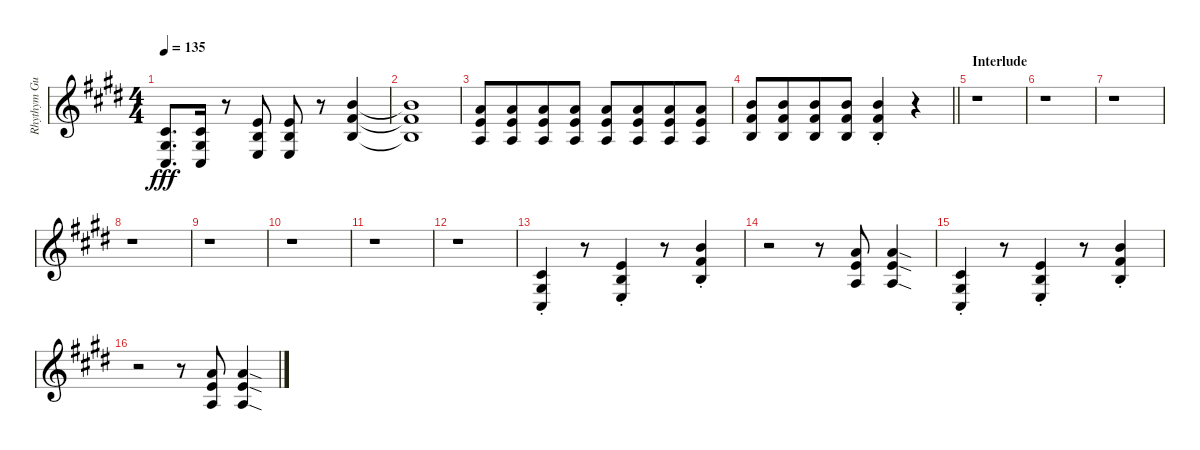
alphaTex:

\track ("Rhythym Guitar (L)" "Rhythym Gu") {instrument distortionguitar}
\staff {score}
\tuning (Eb4 Bb3 Gb3 Db3 Ab2 Db2) {hide}
\ts (4 4)
\tempo 135
\clef g2
\ks c#minor
(0.4 0.5 0.6).8{d dy fff} (0.4 0.5 0.6).16 r.8 (3.4 3.5 3.6).8 (3.4 3.5 3.6).8 r.8 (5.3 5.4 3.5).4 |
(5.3{t} 5.4{t} 3.5{t}).1 |
(3.3 3.4 1.5).8 (3.3 3.4 1.5).8{beam merge} (3.3 3.4 1.5).8 (3.3 3.4 1.5).8 (3.3 3.4 1.5).8 (3.3 3.4 1.5).8{beam merge} (3.3 3.4 1.5).8 (3.3 3.4 1.5).8 |
\barLineRight lightlight
(5.3 5.4 3.5).8 (5.3 5.4 3.5).8{beam merge} (5.3 5.4 3.5).8 (5.3 5.4 3.5).8 (5.3{st} 5.4{st} 3.5{st}).4 r.4 |
\section ("" "Interlude")
r.1 |
r.1 |
r.1 |
r.1 |
r.1 |
r.1 |
r.1 |
r.1 |
(0.4{st} 0.5{st} 0.6{st}).4{instrument overdrivenguitar} r.8 (3.4{st} 3.5{st} 3.6{st}).4 r.8 (5.3{st} 5.4{st} 3.5{st}).4 |
r.2 r.8 (8.4 8.5 8.6).8 (8.4{sod} 8.5{sod} 8.6{sod}).4 |
(0.4{st} 0.5{st} 0.6{st}).4 r.8 (3.4{st} 3.5{st} 3.6{st}).4 r.8 (5.3{st} 5.4{st} 3.5{st}).4 |
r.2 r.8 (8.4 8.5 8.6).8 (8.4{sod} 8.5{sod} 8.6{sod}).4
